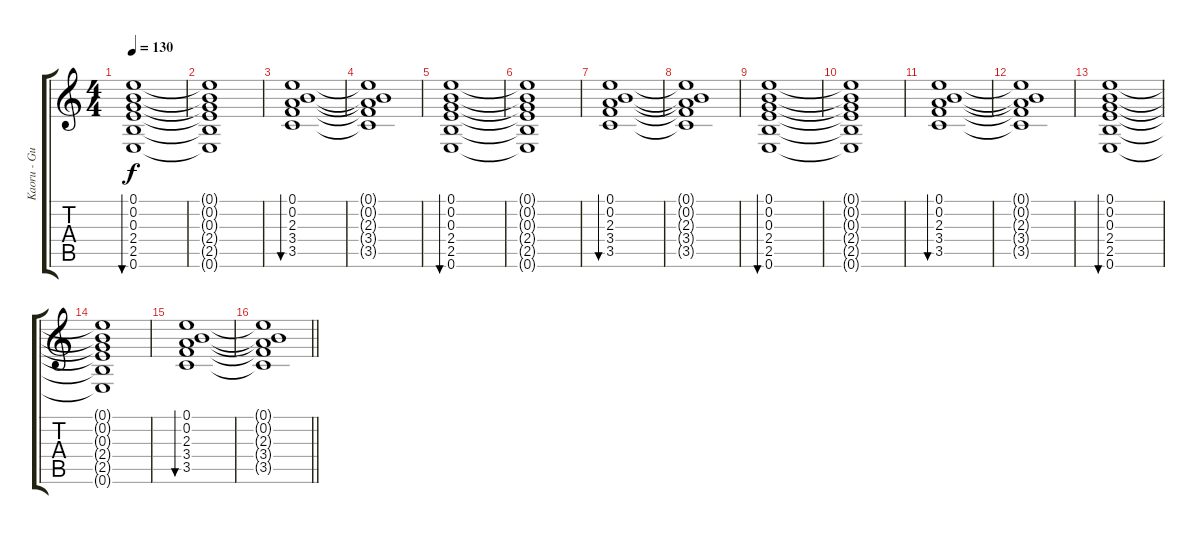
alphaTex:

\track ("Kaoru - Guitar 1" "Kaoru - Gu") {instrument overdrivenguitar}
\staff {score tabs}
\tuning (E4 B3 G3 D3 A2 E2) {hide}
\ts (4 4)
\tempo 130
\clef g2
\ks c
(0.1 0.2 0.3 2.4 2.5 0.6).1{bu 480 dy f} |
(0.1{t} 0.2{t} 0.3{t} 2.4{t} 2.5{t} 0.6{t}).1 |
(0.1 0.2 2.3 3.4 3.5).1{bu 480} |
(0.1{t} 0.2{t} 2.3{t} 3.4{t} 3.5{t}).1 |
(0.1 0.2 0.3 2.4 2.5 0.6).1{bu 480} |
(0.1{t} 0.2{t} 0.3{t} 2.4{t} 2.5{t} 0.6{t}).1 |
(0.1 0.2 2.3 3.4 3.5).1{bu 480} |
(0.1{t} 0.2{t} 2.3{t} 3.4{t} 3.5{t}).1 |
(0.1 0.2 0.3 2.4 2.5 0.6).1{bu 480} |
(0.1{t} 0.2{t} 0.3{t} 2.4{t} 2.5{t} 0.6{t}).1 |
(0.1 0.2 2.3 3.4 3.5).1{bu 480} |
(0.1{t} 0.2{t} 2.3{t} 3.4{t} 3.5{t}).1 |
(0.1 0.2 0.3 2.4 2.5 0.6).1{bu 480} |
(0.1{t} 0.2{t} 0.3{t} 2.4{t} 2.5{t} 0.6{t}).1 |
(0.1 0.2 2.3 3.4 3.5).1{bu 480} |
\barLineRight lightlight
(0.1{t} 0.2{t} 2.3{t} 3.4{t} 3.5{t}).1
